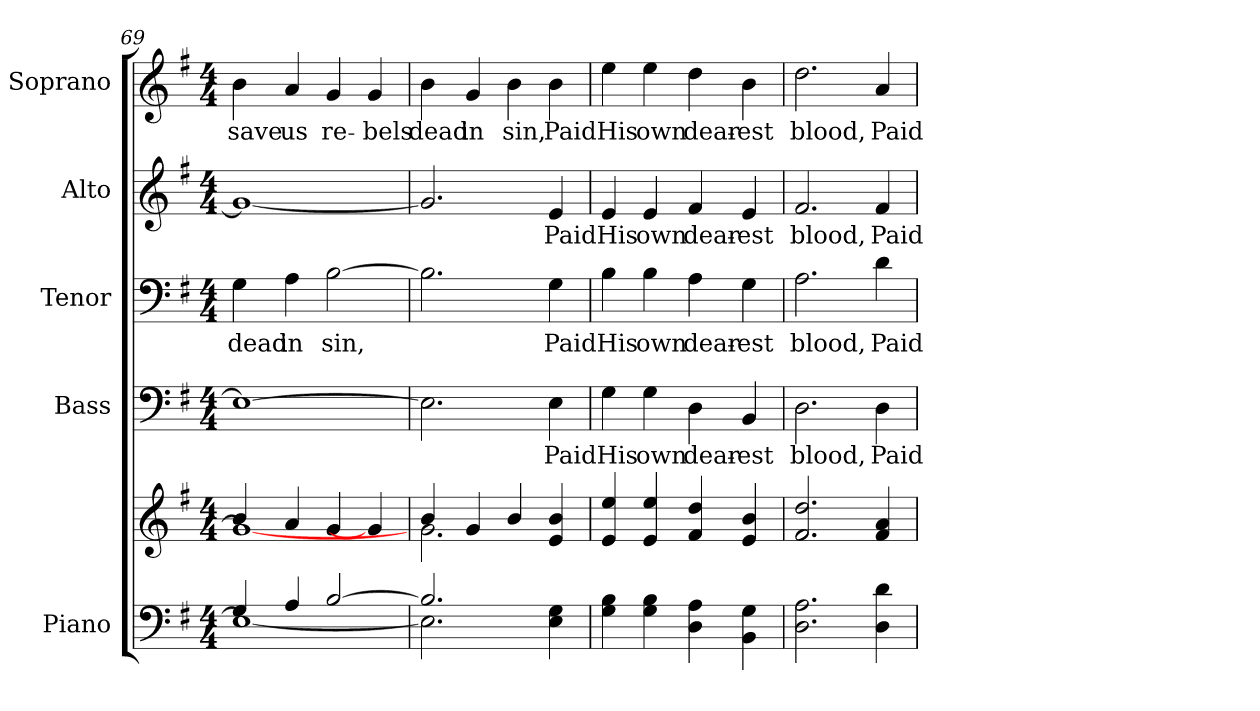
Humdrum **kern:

**kern	**kern	**kern	**text	**kern	**text	**kern	**text	**kern	**text
*part5	*part5	*part4	*part4	*part3	*part3	*part2	*part2	*part1	*part1
*staff6	*staff5	*staff4	*staff4	*staff3	*staff3	*staff2	*staff2	*staff1	*staff1
*I"Piano	*	*I"Bass	*	*I"Tenor	*	*I"Alto	*	*I"Soprano	*
*I'Pno.	*	*I'B.	*	*I'T.	*	*I'A.	*	*I'S.	*
*clefF4	*clefG2	*clefF4	*	*clefF4	*	*clefG2	*	*clefG2	*
*k[f#]	*k[f#]	*k[f#]	*	*k[f#]	*	*k[f#]	*	*k[f#]	*
*G:	*G:	*G:	*	*G:	*	*G:	*	*G:	*
*M4/4	*M4/4	*M4/4	*	*M4/4	*	*M4/4	*	*M4/4	*
=69	=69	=69	=69	=69	=69	=69	=69	=69	=69
*^	*^	*	*	*	*	*	*	*	*
!	!	!	!	!	!	!	!LO:LY:b:color=#000000	!	!	!	!
!	!	!	!	!	!	!	!	!	!	!	!LO:LY:b:color=#000000
4Gi/	1Ei_<	4bi/	1gi_<	1Ei_>	.	4Gi\	dead	1gi_<	.	4bi\	save
!	!	!	!	!	!	!	!LO:LY:b:color=#000000	!	!	!	!
!	!	!	!	!	!	!	!	!	!	!	!LO:LY:b:color=#000000
4Ai/	.	4ai/	.	.	.	4Ai\	in	.	.	4ai/	us
!	!	!	!	!	!	!	!LO:LY:b:color=#000000	!	!	!	!
!	!	!	!	!	!	!	!	!	!	!	!LO:LY:b:color=#000000
[>2Bi/	.	4gi/	.	.	.	[>2Bi\	sin,	.	.	4gi/	re-
!	!	!	!	!	!	!	!	!	!	!	!LO:LY:b:color=#000000
.	.	4gi/]	.	.	.	.	.	.	.	4gi/	-bels
=70	=70	=70	=70	=70	=70	=70	=70	=70	=70	=70	=70
!	!	!	!	!	!	!	!	!	!	!	!LO:LY:b:color=#000000
2.Bi/]	2.Ei\]	4bi/	2.gi\	2.Ei\]	.	2.Bi\]	.	2.gi/]	.	4bi\	dead
!	!	!	!	!	!	!	!	!	!	!	!LO:LY:b:color=#000000
.	.	4gi/	.	.	.	.	.	.	.	4gi/	in
!	!	!	!	!	!	!	!	!	!	!	!LO:LY:b:color=#000000
.	.	4bi/	.	.	.	.	.	.	.	4bi\	sin,
!	!	!	!	!	!LO:LY:b:color=#000000	!	!	!	!	!	!
!	!	!	!	!	!	!	!LO:LY:b:color=#000000	!	!	!	!
!	!	!	!	!	!	!	!	!	!LO:LY:b:color=#000000	!	!
!	!	!	!	!	!	!	!	!	!	!	!LO:LY:b:color=#000000
4Ei\ 4Gi	4ryy	4ei/ 4bi	4ryy	4Ei\	Paid	4Gi\	Paid	4ei/	Paid	4bi\	Paid
*v	*v	*	*	*	*	*	*	*	*	*	*
*	*v	*v	*	*	*	*	*	*	*	*
!!LO:PB:g=z
=71	=71	=71	=71	=71	=71	=71	=71	=71	=71
*^	*^	*	*	*	*	*	*	*	*
!	!	!	!	!	!LO:LY:b:color=#000000	!	!	!	!	!	!
*v	*v	*	*	*	*	*	*	*	*	*	*
*	*v	*v	*	*	*	*	*	*	*	*
*^	*^	*	*	*	*	*	*	*	*
!	!	!	!	!	!	!	!LO:LY:b:color=#000000	!	!	!	!
*v	*v	*	*	*	*	*	*	*	*	*	*
*	*v	*v	*	*	*	*	*	*	*	*
*^	*^	*	*	*	*	*	*	*	*
!	!	!	!	!	!	!	!	!	!LO:LY:b:color=#000000	!	!
*v	*v	*	*	*	*	*	*	*	*	*	*
*	*v	*v	*	*	*	*	*	*	*	*
*^	*^	*	*	*	*	*	*	*	*
!	!	!	!	!	!	!	!	!	!	!	!LO:LY:b:color=#000000
*v	*v	*	*	*	*	*	*	*	*	*	*
*	*v	*v	*	*	*	*	*	*	*	*
4Gi\ 4Bi	4ei/ 4eei	4Gi\	His	4Bi\	His	4ei/	His	4eei\	His
!	!	!	!LO:LY:b:color=#000000	!	!	!	!	!	!
!	!	!	!	!	!LO:LY:b:color=#000000	!	!	!	!
!	!	!	!	!	!	!	!LO:LY:b:color=#000000	!	!
!	!	!	!	!	!	!	!	!	!LO:LY:b:color=#000000
4Gi\ 4Bi	4ei/ 4eei	4Gi\	own	4Bi\	own	4ei/	own	4eei\	own
!	!	!	!LO:LY:b:color=#000000	!	!	!	!	!	!
!	!	!	!	!	!LO:LY:b:color=#000000	!	!	!	!
!	!	!	!	!	!	!	!LO:LY:b:color=#000000	!	!
!	!	!	!	!	!	!	!	!	!LO:LY:b:color=#000000
4Di\ 4Ai	4f#i/ 4ddi	4Di\	dear-	4Ai\	dear-	4f#i/	dear-	4ddi\	dear-
!	!	!	!LO:LY:b:color=#000000	!	!	!	!	!	!
!	!	!	!	!	!LO:LY:b:color=#000000	!	!	!	!
!	!	!	!	!	!	!	!LO:LY:b:color=#000000	!	!
!	!	!	!	!	!	!	!	!	!LO:LY:b:color=#000000
4BBi\ 4Gi	4ei/ 4bi	4BBi/	-est	4Gi\	-est	4ei/	-est	4bi\	-est
=72	=72	=72	=72	=72	=72	=72	=72	=72	=72
!	!	!	!LO:LY:b:color=#000000	!	!	!	!	!	!
!	!	!	!	!	!LO:LY:b:color=#000000	!	!	!	!
!	!	!	!	!	!	!	!LO:LY:b:color=#000000	!	!
!	!	!	!	!	!	!	!	!	!LO:LY:b:color=#000000
2.Di\ 2.Ai	2.f#i/ 2.ddi	2.Di\	blood,	2.Ai\	blood,	2.f#i/	blood,	2.ddi\	blood,
!	!	!	!LO:LY:b:color=#000000	!	!	!	!	!	!
!	!	!	!	!	!LO:LY:b:color=#000000	!	!	!	!
!	!	!	!	!	!	!	!LO:LY:b:color=#000000	!	!
!	!	!	!	!	!	!	!	!	!LO:LY:b:color=#000000
4Di\ 4di	4f#i/ 4ai	4Di\	Paid	4di\	Paid	4f#i/	Paid	4ai/	Paid
=	=	=	=	=	=	=	=	=	=
*-	*-	*-	*-	*-	*-	*-	*-	*-	*-
